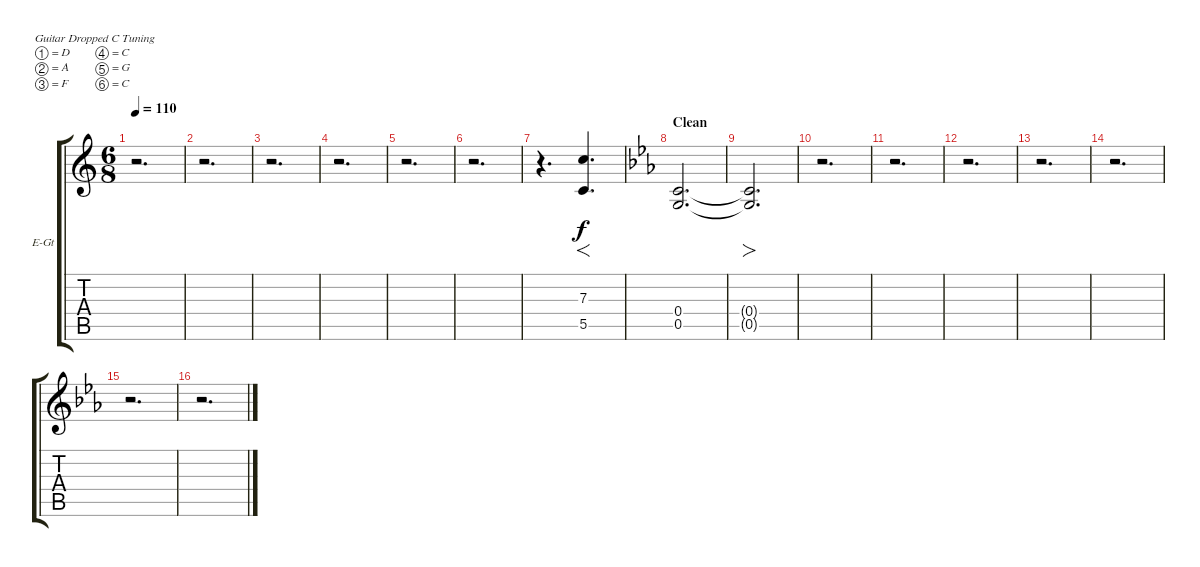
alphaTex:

\bracketExtendMode groupsimilarinstruments
\firstSystemTrackNameOrientation horizontal
\otherSystemsTrackNameOrientation horizontal
\track ("Lead Overdub" "E-Gt") {instrument overdrivenguitar}
\staff {score tabs}
\tuning (D4 A3 F3 C3 G2 C2)
\ts (6 8)
\tempo 110
\clef g2
\ks c
r.2{d dy f} |
r.2{d} |
r.2{d} |
r.2{d} |
r.2{d} |
r.2{d} |
r.4{d} (5.5 7.3).4{f d} |
\section ("" "Clean")
\ks cminor
(0.5 0.4).2{d} |
(0.4{t} 0.5{t}).2{fo d} |
r.2{d} |
r.2{d} |
r.2{d} |
r.2{d} |
r.2{d} |
r.2{d} |
r.2{d}
